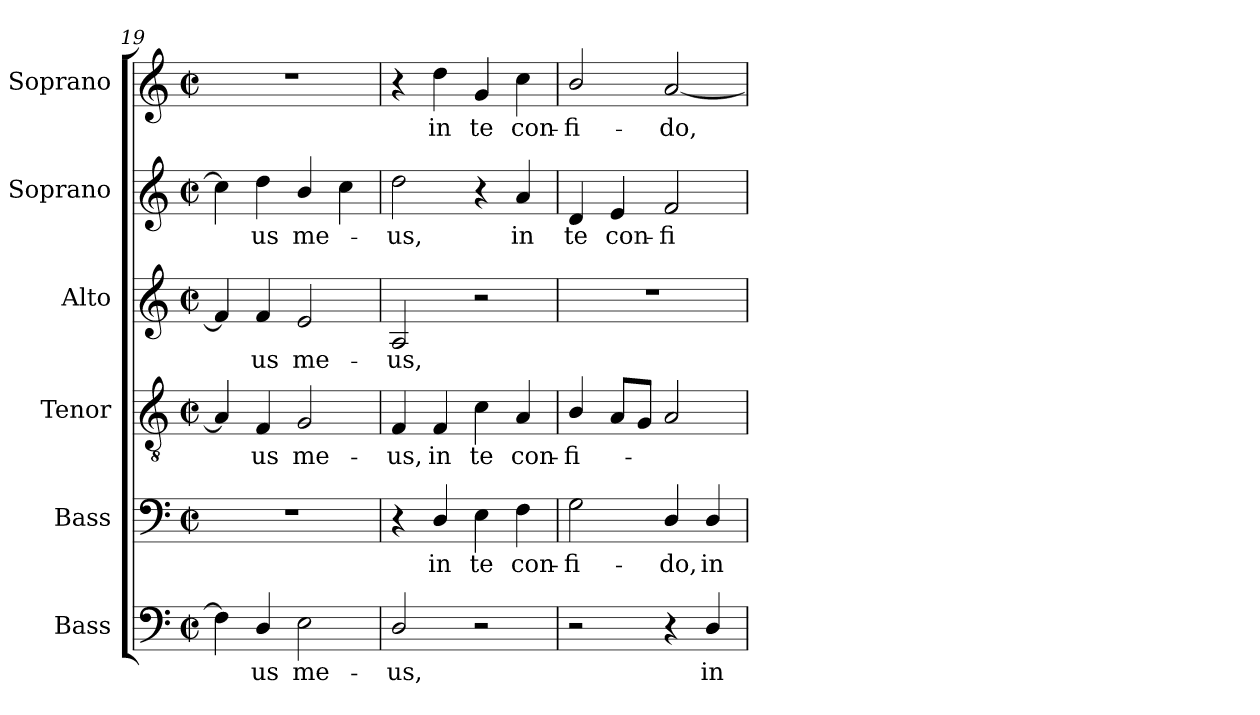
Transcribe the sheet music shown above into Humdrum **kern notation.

**kern	**text	**kern	**text	**kern	**text	**kern	**text	**kern	**text	**kern	**text
*part6	*part6	*part5	*part5	*part4	*part4	*part3	*part3	*part2	*part2	*part1	*part1
*staff6	*staff6	*staff5	*staff5	*staff4	*staff4	*staff3	*staff3	*staff2	*staff2	*staff1	*staff1
*I"Bass	*	*I"Bass	*	*I"Tenor	*	*I"Alto	*	*I"Soprano	*	*I"Soprano	*
*	*	*	*	*I'Tenor	*	*I'Alto	*	*	*	*	*
*clefF4	*	*clefF4	*	*clefGv2	*	*clefG2	*	*clefG2	*	*clefG2	*
*	*	*	*	*ITrd7c12	*	*	*	*	*	*	*
*k[]	*	*k[]	*	*k[]	*	*k[]	*	*k[]	*	*k[]	*
*C:	*	*C:	*	*C:	*	*C:	*	*C:	*	*C:	*
*M2/2	*	*M2/2	*	*M2/2	*	*M2/2	*	*M2/2	*	*M2/2	*
*met(c|)	*	*met(c|)	*	*met(c|)	*	*met(c|)	*	*met(c|)	*	*met(c|)	*
=19	=19	=19	=19	=19	=19	=19	=19	=19	=19	=19	=19
4Fi\]	.	1r	.	4AAi/]	.	4fi/]	.	4cci\]	.	1r	.
!	!LO:LY:b:color=#000000	!	!	!	!	!	!	!	!	!	!
!	!	!	!	!	!LO:LY:b:color=#000000	!	!	!	!	!	!
!	!	!	!	!	!	!	!LO:LY:b:color=#000000	!	!	!	!
!	!	!	!	!	!	!	!	!	!LO:LY:b:color=#000000	!	!
4Di/	-us	.	.	4FFi/	-us	4fi/	-us	4ddi\	-us	.	.
!	!LO:LY:b:color=#000000	!	!	!	!	!	!	!	!	!	!
!	!	!	!	!	!LO:LY:b:color=#000000	!	!	!	!	!	!
!	!	!	!	!	!	!	!LO:LY:b:color=#000000	!	!	!	!
!	!	!	!	!	!	!	!	!	!LO:LY:b:color=#000000	!	!
2Ei\	me-	.	.	2GGi/	me-	2ei/	me-	4bi/	me-	.	.
.	.	.	.	.	.	.	.	4cci\	.	.	.
=20	=20	=20	=20	=20	=20	=20	=20	=20	=20	=20	=20
!	!LO:LY:b:color=#000000	!	!	!	!	!	!	!	!	!	!
!	!	!	!	!	!LO:LY:b:color=#000000	!	!	!	!	!	!
!	!	!	!	!	!	!	!LO:LY:b:color=#000000	!	!	!	!
!	!	!	!	!	!	!	!	!	!LO:LY:b:color=#000000	!	!
2Di/	-us,	4r	.	4FFi/	-us,	2Ai/	-us,	2ddi\	-us,	4r	.
!	!	!	!LO:LY:b:color=#000000	!	!	!	!	!	!	!	!
!	!	!	!	!	!LO:LY:b:color=#000000	!	!	!	!	!	!
!	!	!	!	!	!	!	!	!	!	!	!LO:LY:b:color=#000000
.	.	4Di/	in	4FFi/	in	.	.	.	.	4ddi\	in
!	!	!	!LO:LY:b:color=#000000	!	!	!	!	!	!	!	!
!	!	!	!	!	!LO:LY:b:color=#000000	!	!	!	!	!	!
!	!	!	!	!	!	!	!	!	!	!	!LO:LY:b:color=#000000
2r	.	4Ei\	te	4Ci\	te	2r	.	4r	.	4gi/	te
!	!	!	!LO:LY:b:color=#000000	!	!	!	!	!	!	!	!
!	!	!	!	!	!LO:LY:b:color=#000000	!	!	!	!	!	!
!	!	!	!	!	!	!	!	!	!LO:LY:b:color=#000000	!	!
!	!	!	!	!	!	!	!	!	!	!	!LO:LY:b:color=#000000
.	.	4Fi\	con-	4AAi/	con-	.	.	4ai/	in	4cci\	con-
=21	=21	=21	=21	=21	=21	=21	=21	=21	=21	=21	=21
!	!	!	!LO:LY:b:color=#000000	!	!	!	!	!	!	!	!
!	!	!	!	!	!LO:LY:b:color=#000000	!	!	!	!	!	!
!	!	!	!	!	!	!	!	!	!LO:LY:b:color=#000000	!	!
!	!	!	!	!	!	!	!	!	!	!	!LO:LY:b:color=#000000
2r	.	2Gi\	-fi-	4BBi/	-fi-	1r	.	4di/	te	2bi/	-fi-
!	!	!	!	!	!	!	!	!	!LO:LY:b:color=#000000	!	!
.	.	.	.	8AAi/L	.	.	.	4ei/	con-	.	.
.	.	.	.	8GGi/J	.	.	.	.	.	.	.
!	!	!	!LO:LY:b:color=#000000	!	!	!	!	!	!	!	!
!	!	!	!	!	!	!	!	!	!LO:LY:b:color=#000000	!	!
!	!	!	!	!	!	!	!	!	!	!	!LO:LY:b:color=#000000
4r	.	4Di/	-do,	2AAi/	.	.	.	2fi/	-fi-	[<2ai/	-do,
!	!LO:LY:b:color=#000000	!	!	!	!	!	!	!	!	!	!
!	!	!	!LO:LY:b:color=#000000	!	!	!	!	!	!	!	!
4Di/	in	4Di/	in	.	.	.	.	.	.	.	.
=	=	=	=	=	=	=	=	=	=	=	=
*-	*-	*-	*-	*-	*-	*-	*-	*-	*-	*-	*-
